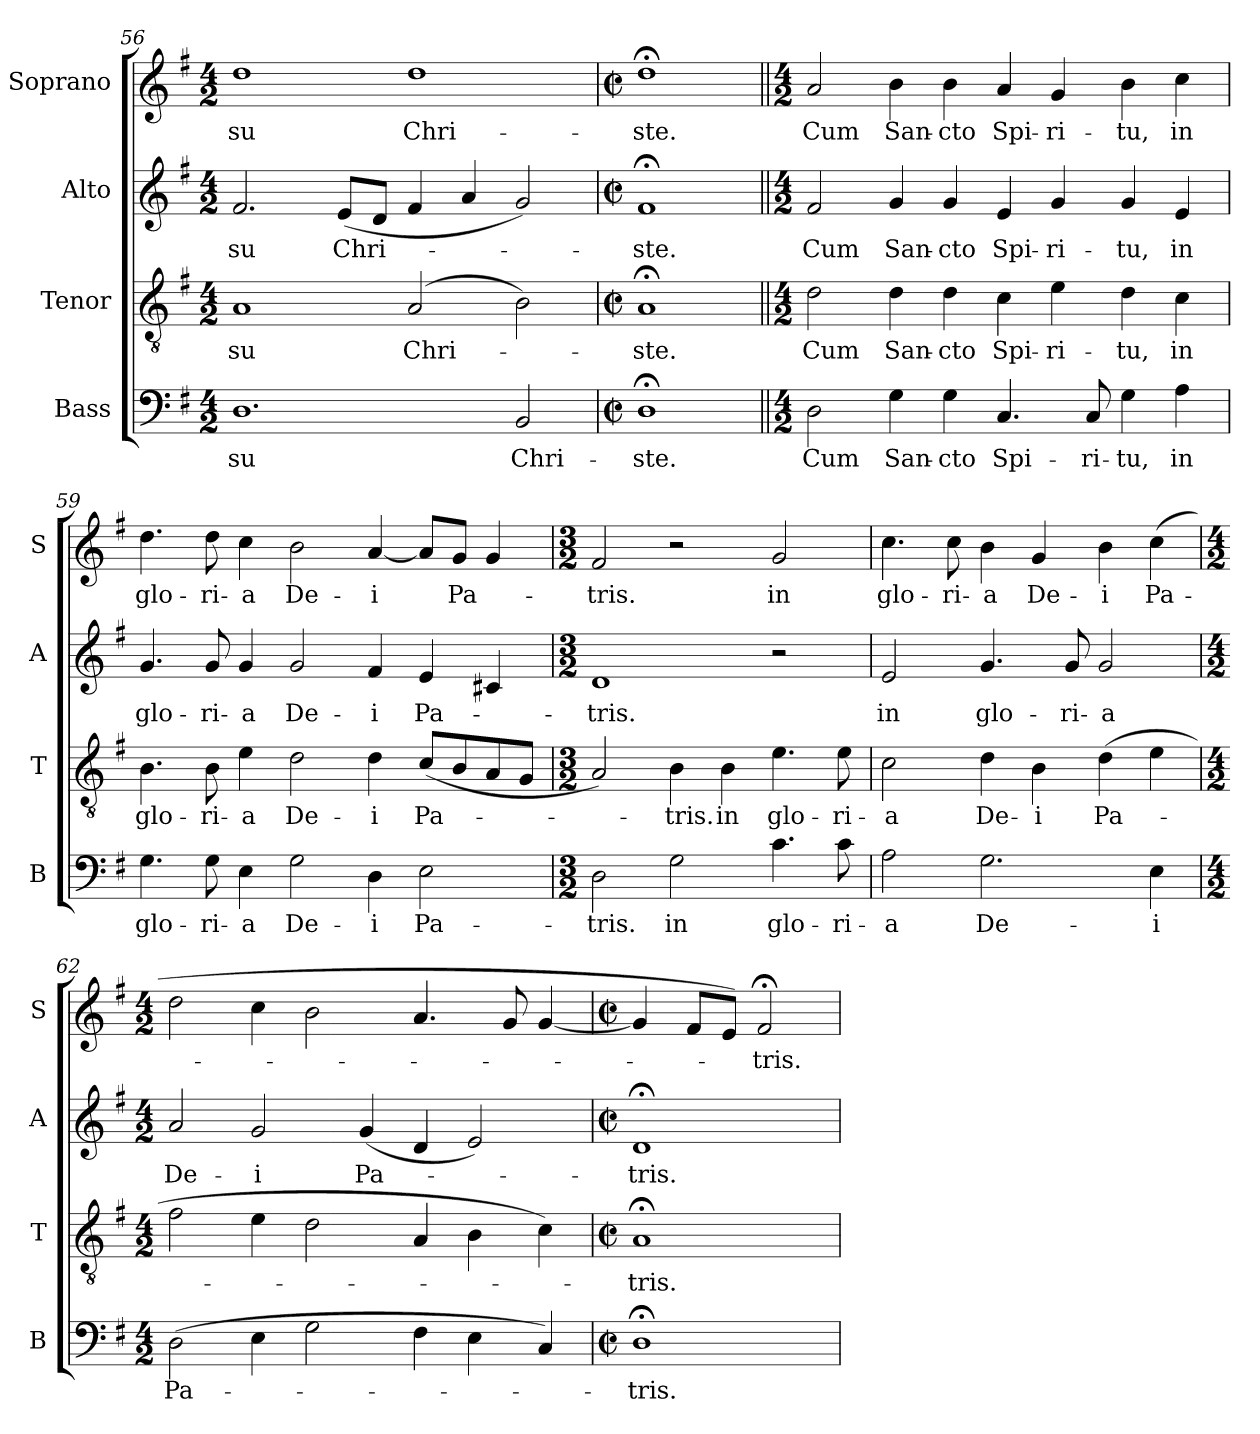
**kern	**text	**kern	**text	**kern	**text	**kern	**text
*part4	*part4	*part3	*part3	*part2	*part2	*part1	*part1
*staff4	*staff4	*staff3	*staff3	*staff2	*staff2	*staff1	*staff1
*I"Bass	*	*I"Tenor	*	*I"Alto	*	*I"Soprano	*
*I'B	*	*I'T	*	*I'A	*	*I'S	*
*clefF4	*	*clefGv2	*	*clefG2	*	*clefG2	*
*k[f#]	*	*k[f#]	*	*k[f#]	*	*k[f#]	*
*G:	*	*G:	*	*G:	*	*G:	*
*M4/2	*	*M4/2	*	*M4/2	*	*M4/2	*
=56	=56	=56	=56	=56	=56	=56	=56
!	!LO:LY:b	!	!LO:LY:b	!	!LO:LY:b	!	!LO:LY:b
1.D	-su	1A	-su	2.f#/	-su	1dd	-su
!	!	!	!	!	!LO:LY:b	!	!
.	.	.	.	(<8e/L	Chri-	.	.
.	.	.	.	8d/J	.	.	.
!	!	!	!LO:LY:b	!	!	!	!LO:LY:b
.	.	(>2A/	Chri-	4f#/	.	1dd	Chri-
.	.	.	.	4a/	.	.	.
!	!LO:LY:b	!	!	!	!	!	!
2BB/	Chri-	2B\)	.	2g/)	.	.	.
!!LO:PB:g=z
=57	=57	=57	=57	=57	=57	=57	=57
*M2/2	*	*M2/2	*	*M2/2	*	*M2/2	*
*met(c|)	*	*met(c|)	*	*met(c|)	*	*met(c|)	*
!	!LO:LY:b	!	!LO:LY:b	!	!LO:LY:b	!	!LO:LY:b
1D;<	-ste.	1A;<	-ste.	1f#;<	-ste.	1dd;<	-ste.
=58||	=58||	=58||	=58||	=58||	=58||	=58||	=58||
*M4/2	*	*M4/2	*	*M4/2	*	*M4/2	*
!	!LO:LY:b	!	!LO:LY:b	!	!LO:LY:b	!	!LO:LY:b
2D\	Cum	2d\	Cum	2f#/	Cum	2a/	Cum
!	!LO:LY:b	!	!LO:LY:b	!	!LO:LY:b	!	!LO:LY:b
4G\	San-	4d\	San-	4g/	San-	4b\	San-
!	!LO:LY:b	!	!LO:LY:b	!	!LO:LY:b	!	!LO:LY:b
4G\	-cto	4d\	-cto	4g/	-cto	4b\	-cto
!	!LO:LY:b	!	!LO:LY:b	!	!LO:LY:b	!	!LO:LY:b
4.C/	Spi-	4c\	Spi-	4e/	Spi-	4a/	Spi-
!	!	!	!LO:LY:b	!	!LO:LY:b	!	!LO:LY:b
.	.	4e\	-ri-	4g/	-ri-	4g/	-ri-
!	!LO:LY:b	!	!	!	!	!	!
8C/	-ri-	.	.	.	.	.	.
!	!LO:LY:b	!	!LO:LY:b	!	!LO:LY:b	!	!LO:LY:b
4G\	-tu,	4d\	-tu,	4g/	-tu,	4b\	-tu,
!	!LO:LY:b	!	!LO:LY:b	!	!LO:LY:b	!	!LO:LY:b
4A\	in	4c\	in	4e/	in	4cc\	in
=59	=59	=59	=59	=59	=59	=59	=59
!	!LO:LY:b	!	!LO:LY:b	!	!LO:LY:b	!	!LO:LY:b
4.G\	glo-	4.B\	glo-	4.g/	glo-	4.dd\	glo-
!	!LO:LY:b	!	!LO:LY:b	!	!LO:LY:b	!	!LO:LY:b
8G\	-ri-	8B\	-ri-	8g/	-ri-	8dd\	-ri-
!	!LO:LY:b	!	!LO:LY:b	!	!LO:LY:b	!	!LO:LY:b
4E\	-a	4e\	-a	4g/	-a	4cc\	-a
!	!LO:LY:b	!	!LO:LY:b	!	!LO:LY:b	!	!LO:LY:b
2G\	De-	2d\	De-	2g/	De-	2b\	De-
!	!LO:LY:b	!	!LO:LY:b	!	!LO:LY:b	!	!LO:LY:b
4D\	-i	4d\	-i	4f#/	-i	[4a/	-i
!	!LO:LY:b	!	!LO:LY:b	!	!LO:LY:b	!	!
2E\	Pa-	(<8c/L	Pa-	4e/	Pa-	8a/L]	.
!	!	!	!	!	!	!	!LO:LY:b
.	.	8B/	.	.	.	8g/J	Pa-
.	.	8A/	.	4c#X/	.	4g/	.
.	.	8G/J	.	.	.	.	.
=60	=60	=60	=60	=60	=60	=60	=60
*M3/2	*	*M3/2	*	*M3/2	*	*M3/2	*
!	!LO:LY:b	!	!	!	!LO:LY:b	!	!LO:LY:b
2D\	-tris.	2A/)	.	1d	-tris.	2f#/	-tris.
!	!LO:LY:b	!	!LO:LY:b	!	!	!	!
2G\	in	4B\	-tris.	.	.	2r	.
!	!	!	!LO:LY:b	!	!	!	!
.	.	4B\	in	.	.	.	.
!	!LO:LY:b	!	!LO:LY:b	!	!	!	!LO:LY:b
4.c\	glo-	4.e\	glo-	2r	.	2g/	in
!	!LO:LY:b	!	!LO:LY:b	!	!	!	!
8c\	-ri-	8e\	-ri-	.	.	.	.
!!LO:LB:g=z
=61	=61	=61	=61	=61	=61	=61	=61
!	!LO:LY:b	!	!LO:LY:b	!	!LO:LY:b	!	!LO:LY:b
2A\	-a	2c\	-a	2e/	in	4.cc\	glo-
!	!	!	!	!	!	!	!LO:LY:b
.	.	.	.	.	.	8cc\	-ri-
!	!LO:LY:b	!	!LO:LY:b	!	!LO:LY:b	!	!LO:LY:b
2.G\	De-	4d\	De-	4.g/	glo-	4b\	-a
!	!	!	!LO:LY:b	!	!	!	!LO:LY:b
.	.	4B\	-i	.	.	4g/	De-
!	!	!	!	!	!LO:LY:b	!	!
.	.	.	.	8g/	-ri-	.	.
!	!	!	!LO:LY:b	!	!LO:LY:b	!	!LO:LY:b
.	.	(>4d\	Pa-	2g/	-a	4b\	-i
!	!LO:LY:b	!	!	!	!	!	!LO:LY:b
4E\	-i	4e\	.	.	.	(>4cc\	Pa-
=62	=62	=62	=62	=62	=62	=62	=62
*M4/2	*	*M4/2	*	*M4/2	*	*M4/2	*
!	!LO:LY:b	!	!	!	!LO:LY:b	!	!
(>2D\	Pa-	2f#\	.	2a/	De-	2dd\	.
!	!	!	!	!	!LO:LY:b	!	!
4E\	.	4e\	.	2g/	-i	4cc\	.
2G\	.	2d\	.	.	.	2b\	.
!	!	!	!	!	!LO:LY:b	!	!
.	.	.	.	(<4g/	Pa-	.	.
4F#\	.	4A/	.	4d/	.	4.a/	.
4E\	.	4B\	.	2e/)	.	.	.
.	.	.	.	.	.	8g/	.
4C/)	.	4c\)	.	.	.	[4g/	.
=63	=63	=63	=63	=63	=63	=63	=63
*M2/2	*	*M2/2	*	*M2/2	*	*M2/2	*
*met(c|)	*	*met(c|)	*	*met(c|)	*	*met(c|)	*
!	!LO:LY:b	!	!LO:LY:b	!	!LO:LY:b	!	!
1D;<	-tris.	1A;<	-tris.	1d;<	-tris.	4g/]	.
.	.	.	.	.	.	8f#/L	.
.	.	.	.	.	.	8e/J)	.
!	!	!	!	!	!	!	!LO:LY:b
.	.	.	.	.	.	2f#;</	-tris.
=	=	=	=	=	=	=	=
*-	*-	*-	*-	*-	*-	*-	*-
